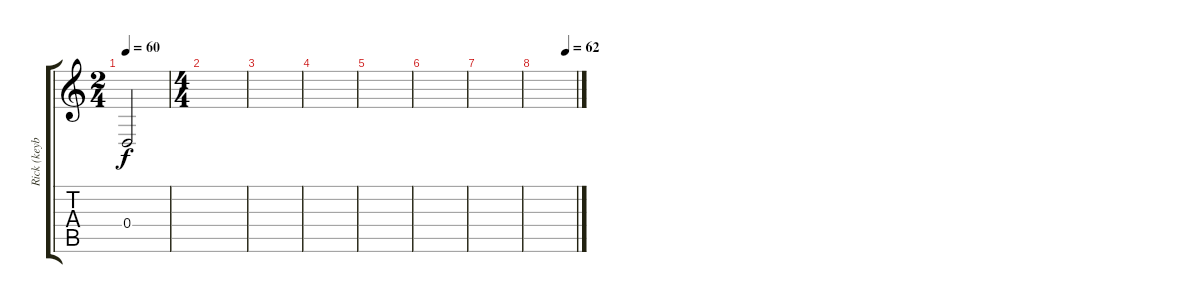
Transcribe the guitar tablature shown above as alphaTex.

\track ("Rick (keyboard 1 - low.manual)" "Rick (keyb") {instrument drawbarorgan}
\staff {score tabs}
\tuning (E4 B3 G3 D3 A2 E2) {hide}
\ts (2 4)
\tempo 60
\clef g2
\ks c
0.4.2{dy f instrument drawbarorgan} |
\ts (4 4)
|
|
|
|
|
|
\tempo (62 0.75)
